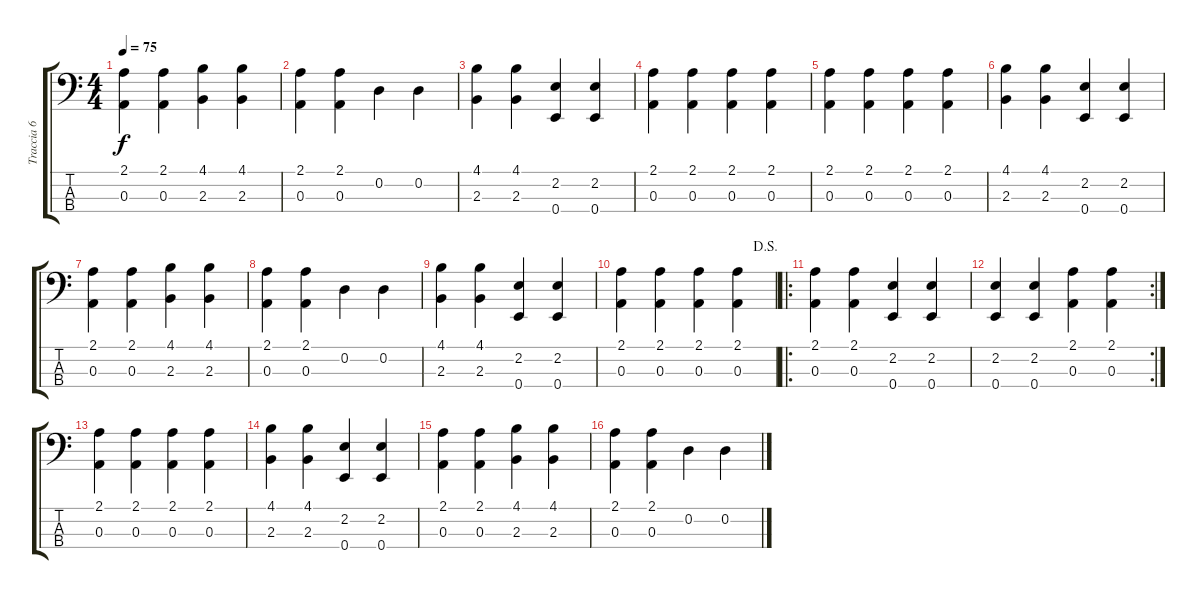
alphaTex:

\track ("Traccia 6" "Traccia 6") {instrument electricbassfinger}
\staff {score tabs}
\tuning (G2 D2 A1 E1) {hide}
\ts (4 4)
\tempo 75
\clef f4
\ks c
(2.1 0.3).4{dy f} (2.1 0.3).4 (4.1 2.3).4 (4.1 2.3).4 |
(2.1 0.3).4 (2.1 0.3).4 0.2.4 0.2.4 |
(4.1 2.3).4 (4.1 2.3).4 (2.2 0.4).4 (2.2 0.4).4 |
(2.1 0.3).4 (2.1 0.3).4 (2.1 0.3).4 (2.1 0.3).4 |
(2.1 0.3).4 (2.1 0.3).4 (2.1 0.3).4 (2.1 0.3).4 |
(4.1 2.3).4 (4.1 2.3).4 (2.2 0.4).4 (2.2 0.4).4 |
(2.1 0.3).4 (2.1 0.3).4 (4.1 2.3).4 (4.1 2.3).4 |
(2.1 0.3).4 (2.1 0.3).4 0.2.4 0.2.4 |
(4.1 2.3).4 (4.1 2.3).4 (2.2 0.4).4 (2.2 0.4).4 |
\jump dalsegno
(2.1 0.3).4 (2.1 0.3).4 (2.1 0.3).4 (2.1 0.3).4 |
\ro
(2.1 0.3).4 (2.1 0.3).4 (2.2 0.4).4 (2.2 0.4).4 |
\rc 2
(2.2 0.4).4 (2.2 0.4).4 (2.1 0.3).4 (2.1 0.3).4 |
(2.1 0.3).4 (2.1 0.3).4 (2.1 0.3).4 (2.1 0.3).4 |
(4.1 2.3).4 (4.1 2.3).4 (2.2 0.4).4 (2.2 0.4).4 |
(2.1 0.3).4 (2.1 0.3).4 (4.1 2.3).4 (4.1 2.3).4 |
(2.1 0.3).4 (2.1 0.3).4 0.2.4 0.2.4
